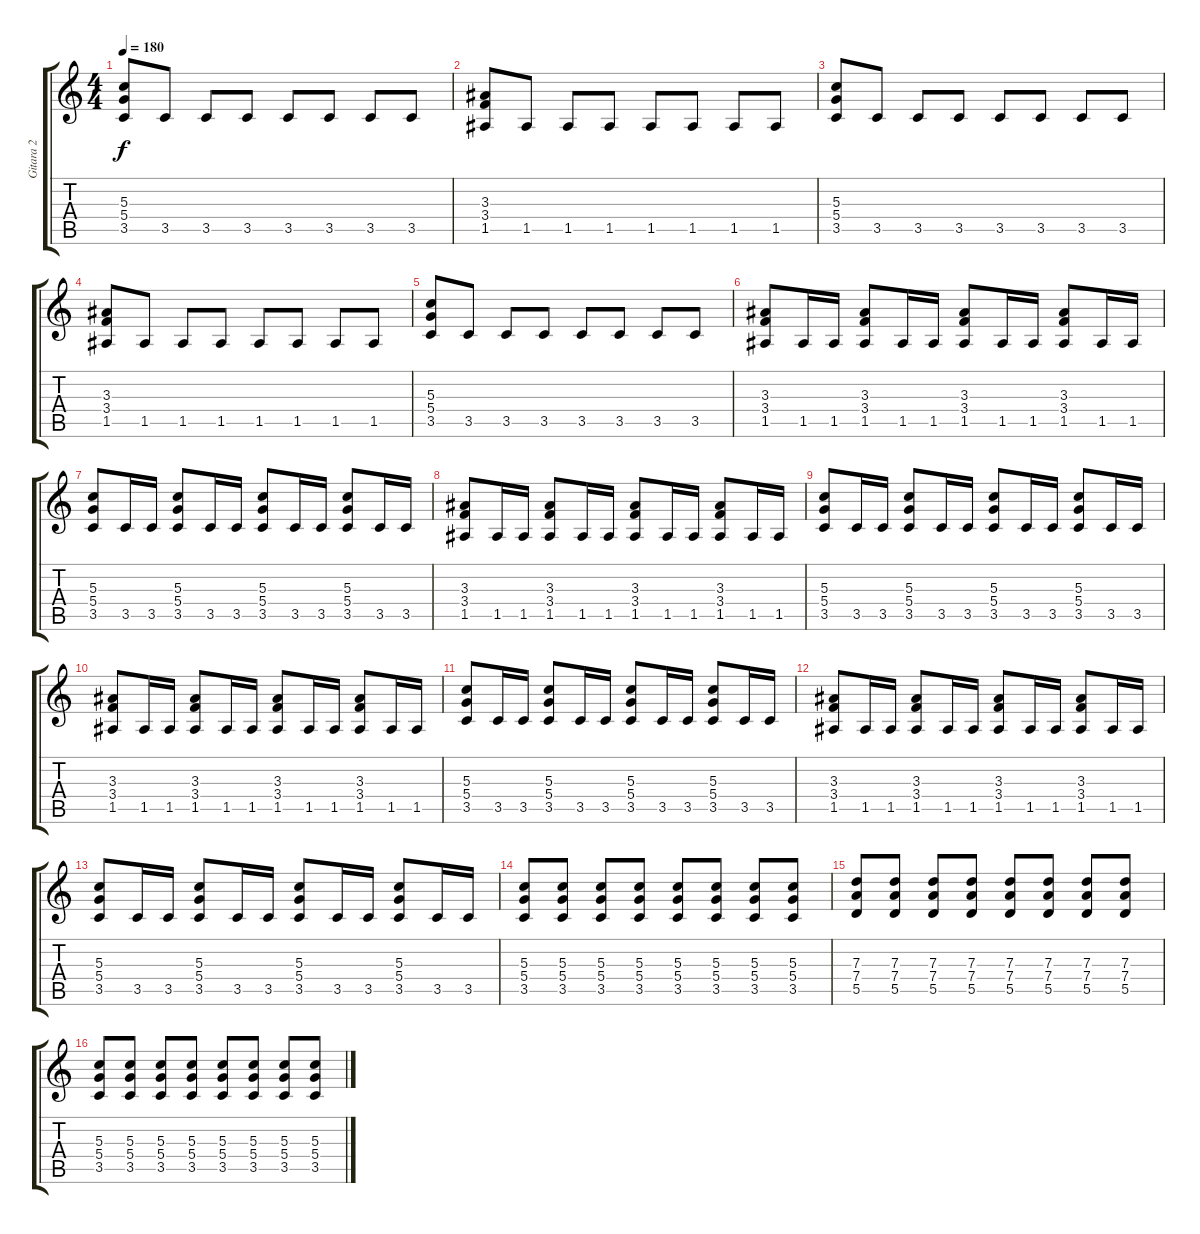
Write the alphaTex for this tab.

\track ("Gitara 2" "Gitara 2") {instrument distortionguitar}
\staff {score tabs}
\tuning (E4 B3 G3 D3 A2 E2) {hide}
\ts (4 4)
\tempo 180
\clef g2
\ks c
(5.3 5.4 3.5).8{dy f} 3.5.8 3.5.8 3.5.8 3.5.8 3.5.8 3.5.8 3.5.8 |
(3.3 3.4 1.5).8 1.5.8 1.5.8 1.5.8 1.5.8 1.5.8 1.5.8 1.5.8 |
(5.3 5.4 3.5).8 3.5.8 3.5.8 3.5.8 3.5.8 3.5.8 3.5.8 3.5.8 |
(3.3 3.4 1.5).8 1.5.8 1.5.8 1.5.8 1.5.8 1.5.8 1.5.8 1.5.8 |
(5.3 5.4 3.5).8 3.5.8 3.5.8 3.5.8 3.5.8 3.5.8 3.5.8 3.5.8 |
(3.3 3.4 1.5).8 1.5.16 1.5.16 (3.3 3.4 1.5).8 1.5.16 1.5.16 (3.3 3.4 1.5).8 1.5.16 1.5.16 (3.3 3.4 1.5).8 1.5.16 1.5.16 |
(5.3 5.4 3.5).8 3.5.16 3.5.16 (5.3 5.4 3.5).8 3.5.16 3.5.16 (5.3 5.4 3.5).8 3.5.16 3.5.16 (5.3 5.4 3.5).8 3.5.16 3.5.16 |
(3.3 3.4 1.5).8 1.5.16 1.5.16 (3.3 3.4 1.5).8 1.5.16 1.5.16 (3.3 3.4 1.5).8 1.5.16 1.5.16 (3.3 3.4 1.5).8 1.5.16 1.5.16 |
(5.3 5.4 3.5).8 3.5.16 3.5.16 (5.3 5.4 3.5).8 3.5.16 3.5.16 (5.3 5.4 3.5).8 3.5.16 3.5.16 (5.3 5.4 3.5).8 3.5.16 3.5.16 |
(3.3 3.4 1.5).8 1.5.16 1.5.16 (3.3 3.4 1.5).8 1.5.16 1.5.16 (3.3 3.4 1.5).8 1.5.16 1.5.16 (3.3 3.4 1.5).8 1.5.16 1.5.16 |
(5.3 5.4 3.5).8 3.5.16 3.5.16 (5.3 5.4 3.5).8 3.5.16 3.5.16 (5.3 5.4 3.5).8 3.5.16 3.5.16 (5.3 5.4 3.5).8 3.5.16 3.5.16 |
(3.3 3.4 1.5).8 1.5.16 1.5.16 (3.3 3.4 1.5).8 1.5.16 1.5.16 (3.3 3.4 1.5).8 1.5.16 1.5.16 (3.3 3.4 1.5).8 1.5.16 1.5.16 |
(5.3 5.4 3.5).8 3.5.16 3.5.16 (5.3 5.4 3.5).8 3.5.16 3.5.16 (5.3 5.4 3.5).8 3.5.16 3.5.16 (5.3 5.4 3.5).8 3.5.16 3.5.16 |
(5.3 5.4 3.5).8 (5.3 5.4 3.5).8 (5.3 5.4 3.5).8 (5.3 5.4 3.5).8 (5.3 5.4 3.5).8 (5.3 5.4 3.5).8 (5.3 5.4 3.5).8 (5.3 5.4 3.5).8 |
(7.3 7.4 5.5).8 (7.3 7.4 5.5).8 (7.3 7.4 5.5).8 (7.3 7.4 5.5).8 (7.3 7.4 5.5).8 (7.3 7.4 5.5).8 (7.3 7.4 5.5).8 (7.3 7.4 5.5).8 |
(5.3 5.4 3.5).8 (5.3 5.4 3.5).8 (5.3 5.4 3.5).8 (5.3 5.4 3.5).8 (5.3 5.4 3.5).8 (5.3 5.4 3.5).8 (5.3 5.4 3.5).8 (5.3 5.4 3.5).8
